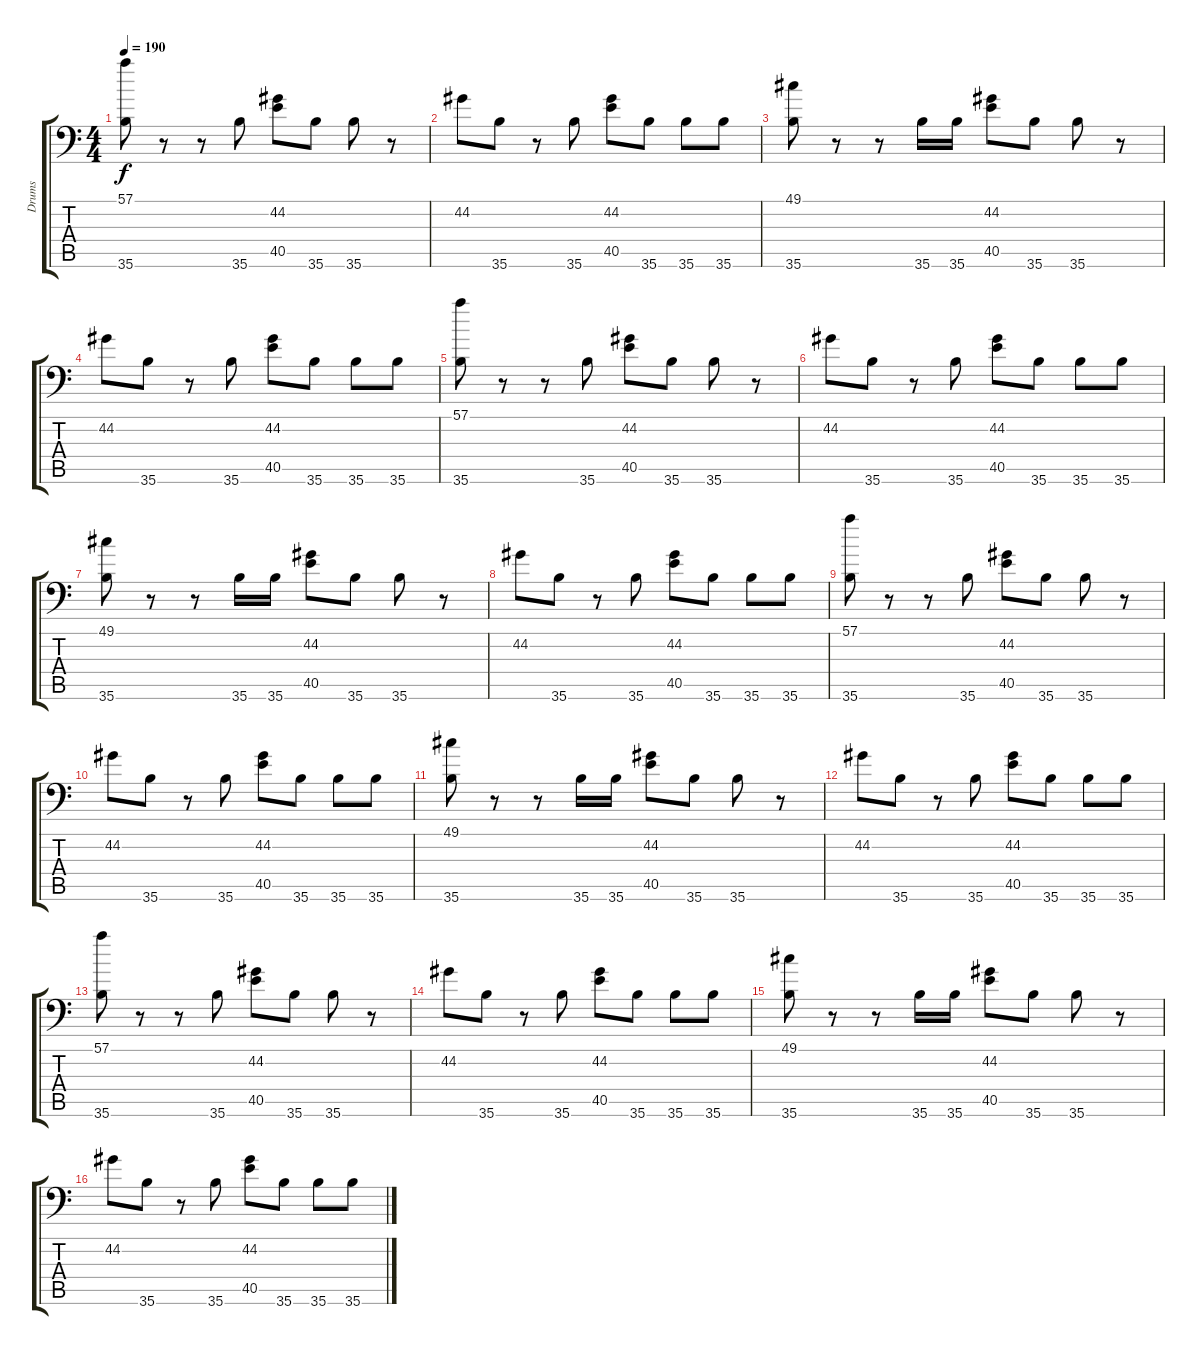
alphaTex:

\track ("Drums" "Drums") {instrument acousticgrandpiano}
\staff {score tabs}
\tuning (C-1 C-1 C-1 C-1 C-1 C-1) {hide}
\ts (4 4)
\tempo 190
\clef f4
\ks c
(57.1 35.6).8{dy f} r.8 r.8 35.6.8 (44.2 40.5).8 35.6.8 35.6.8 r.8 |
44.2.8 35.6.8 r.8 35.6.8 (44.2 40.5).8 35.6.8 35.6.8 35.6.8 |
(49.1 35.6).8 r.8 r.8 35.6.16 35.6.16 (44.2 40.5).8 35.6.8 35.6.8 r.8 |
44.2.8 35.6.8 r.8 35.6.8 (44.2 40.5).8 35.6.8 35.6.8 35.6.8 |
(57.1 35.6).8 r.8 r.8 35.6.8 (44.2 40.5).8 35.6.8 35.6.8 r.8 |
44.2.8 35.6.8 r.8 35.6.8 (44.2 40.5).8 35.6.8 35.6.8 35.6.8 |
(49.1 35.6).8 r.8 r.8 35.6.16 35.6.16 (44.2 40.5).8 35.6.8 35.6.8 r.8 |
44.2.8 35.6.8 r.8 35.6.8 (44.2 40.5).8 35.6.8 35.6.8 35.6.8 |
(57.1 35.6).8 r.8 r.8 35.6.8 (44.2 40.5).8 35.6.8 35.6.8 r.8 |
44.2.8 35.6.8 r.8 35.6.8 (44.2 40.5).8 35.6.8 35.6.8 35.6.8 |
(49.1 35.6).8 r.8 r.8 35.6.16 35.6.16 (44.2 40.5).8 35.6.8 35.6.8 r.8 |
44.2.8 35.6.8 r.8 35.6.8 (44.2 40.5).8 35.6.8 35.6.8 35.6.8 |
(57.1 35.6).8 r.8 r.8 35.6.8 (44.2 40.5).8 35.6.8 35.6.8 r.8 |
44.2.8 35.6.8 r.8 35.6.8 (44.2 40.5).8 35.6.8 35.6.8 35.6.8 |
(49.1 35.6).8 r.8 r.8 35.6.16 35.6.16 (44.2 40.5).8 35.6.8 35.6.8 r.8 |
44.2.8 35.6.8 r.8 35.6.8 (44.2 40.5).8 35.6.8 35.6.8 35.6.8
